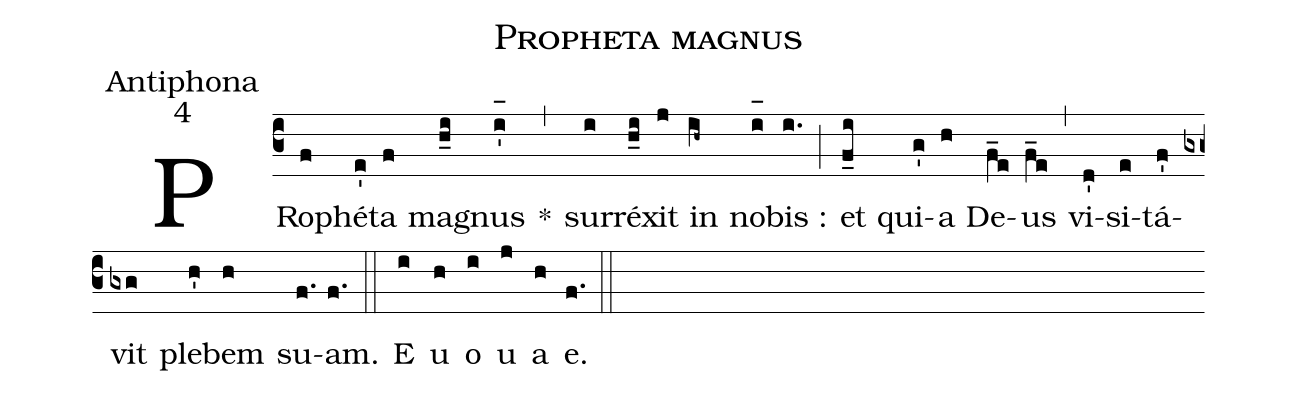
name:Propheta magnus;
office-part:Antiphona;
mode:4;
%%
(c3) PRo(f)phé(e')ta(f) ma(h_i)gnus(i'_[oh:h]) *(,) sur(i)ré(h_i)xit(j) in(ih~) no(i_[oh:h])bis :(i.) (;) et(f_i) qui(g')a(h) De(f_e)us(f_e) (,) vi(d')si(e)tá(f')vit(gxg) ple(h')bem(h) su(f.)am.(f.) (::) <eu>E(i) u(h) o(i) u(j) a(h) e.</eu>(f.) (::)
